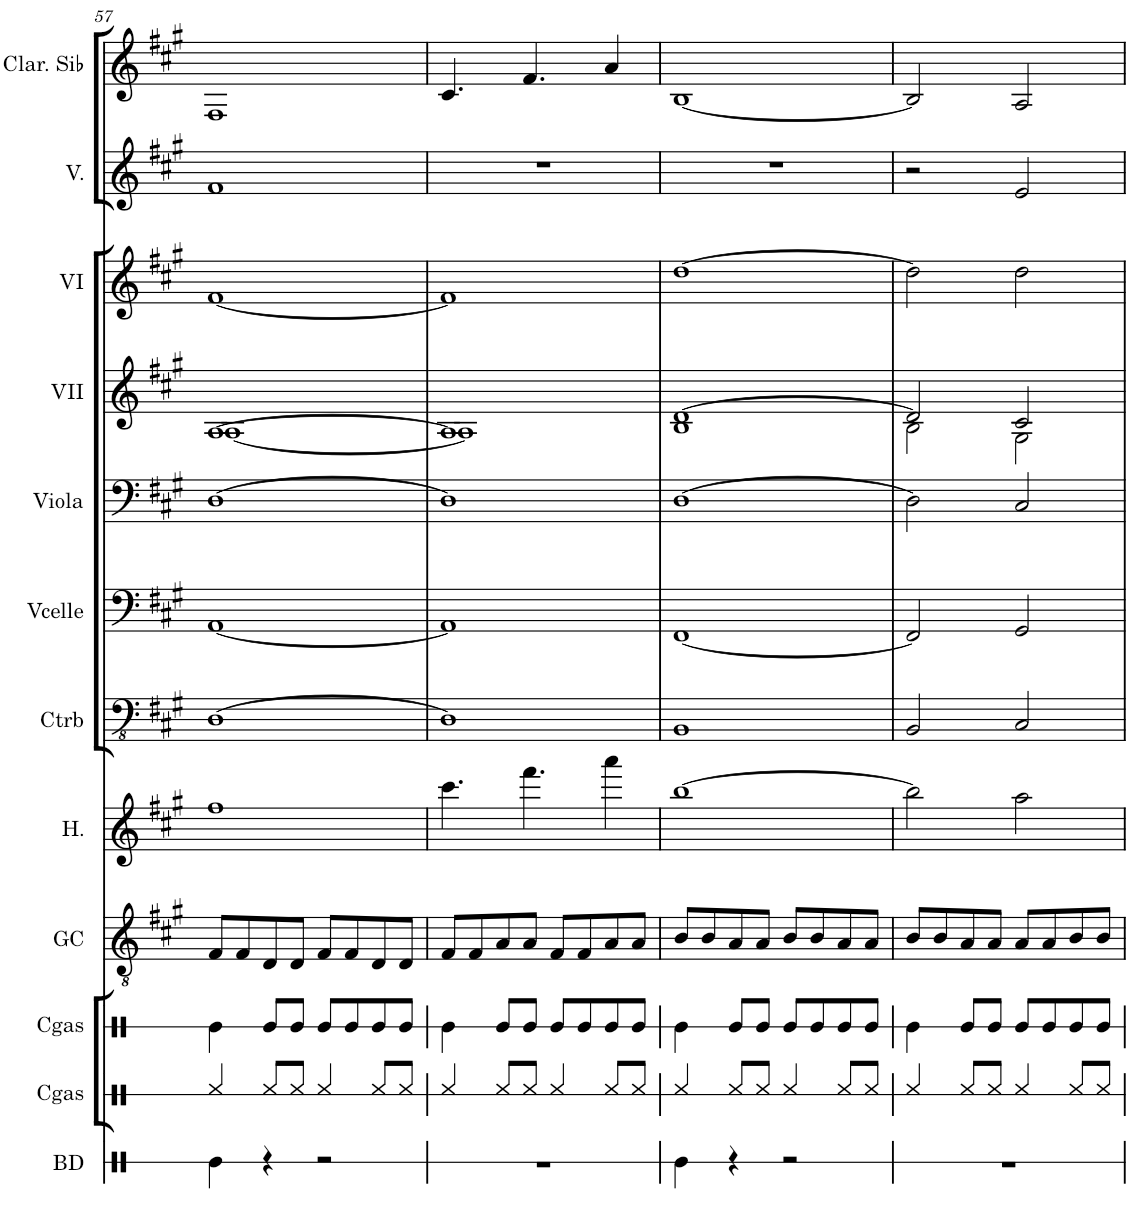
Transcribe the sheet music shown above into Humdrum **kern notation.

**kern	**kern	**kern	**kern	**kern	**kern	**kern	**kern	**kern
*part9	*part8	*part7	*part6	*part5	*part4	*part3	*part2	*part1
*staff9	*staff8	*staff7	*staff6	*staff5	*staff4	*staff3	*staff2	*staff1
*I"Classical Guitar	*I"Harp	*I"Contrabass	*I"Violoncello	*I"Viola	*I"Violin II	*I"Violin I	*I"Vox	*I"Clarinette en Sib
*	*I'H.	*I'Ctrb	*	*I'Viola	*I'VII	*I'VI	*I'V.	*I'Clar. Sib
!!LO:PB:g=z
*clefGv2	*clefG2	*clefFv4	*clefF4	*clefF4	*clefG2	*clefG2	*clefG2	*clefG2
*	*	*ITrd7c12	*	*	*	*	*	*ITrd1c2
*k[f#c#g#]	*k[f#c#g#]	*k[f#c#g#]	*k[f#c#g#]	*k[f#c#g#]	*k[f#c#g#]	*k[f#c#g#]	*k[f#c#g#]	*k[f#c#g#]
*M4/4	*M4/4	*M4/4	*M4/4	*M4/4	*M4/4	*M4/4	*M4/4	*M4/4
=57	=57	=57	=57	=57	=57	=57	=57	=57
*	*	*	*	*	*^	*	*	*
8F#/L	1ff#	[1DD	[1AA	[1D	[1A	[1A	[1f#	1f#	1F#
8F#/	.	.	.	.	.	.	.	.	.
8D/	.	.	.	.	.	.	.	.	.
8D/J	.	.	.	.	.	.	.	.	.
8F#/L	.	.	.	.	.	.	.	.	.
8F#/	.	.	.	.	.	.	.	.	.
8D/	.	.	.	.	.	.	.	.	.
8D/J	.	.	.	.	.	.	.	.	.
=58	=58	=58	=58	=58	=58	=58	=58	=58	=58
8F#/L	4.ccc#\	1DD]	1AA]	1D]	1A]	1A]	1f#]	1r	4.c#/
8F#/	.	.	.	.	.	.	.	.	.
8A/	.	.	.	.	.	.	.	.	.
8A/J	4.fff#\	.	.	.	.	.	.	.	4.f#/
8F#/L	.	.	.	.	.	.	.	.	.
8F#/	.	.	.	.	.	.	.	.	.
8A/	4aaa\	.	.	.	.	.	.	.	4a/
8A/J	.	.	.	.	.	.	.	.	.
=59	=59	=59	=59	=59	=59	=59	=59	=59	=59
8B/L	[1bb	1BBB	[1FF#	[1D	[1d	1B	[1dd	1r	[1B
8B/	.	.	.	.	.	.	.	.	.
8A/	.	.	.	.	.	.	.	.	.
8A/J	.	.	.	.	.	.	.	.	.
8B/L	.	.	.	.	.	.	.	.	.
8B/	.	.	.	.	.	.	.	.	.
8A/	.	.	.	.	.	.	.	.	.
8A/J	.	.	.	.	.	.	.	.	.
=60	=60	=60	=60	=60	=60	=60	=60	=60	=60
8B/L	2bb\]	2BBB/	2FF#/]	2D\]	2d/]	2B\	2dd\]	2r	2B/]
8B/	.	.	.	.	.	.	.	.	.
8A/	.	.	.	.	.	.	.	.	.
8A/J	.	.	.	.	.	.	.	.	.
8A/L	2aa\	2CC#/	2GG#/	2C#/	2c#/	2G#\	2dd\	2e/	2A/
8A/	.	.	.	.	.	.	.	.	.
8B/	.	.	.	.	.	.	.	.	.
8B/J	.	.	.	.	.	.	.	.	.
*	*	*	*	*	*v	*v	*	*	*
=	=	=	=	=	=	=	=	=
*-	*-	*-	*-	*-	*-	*-	*-	*-
